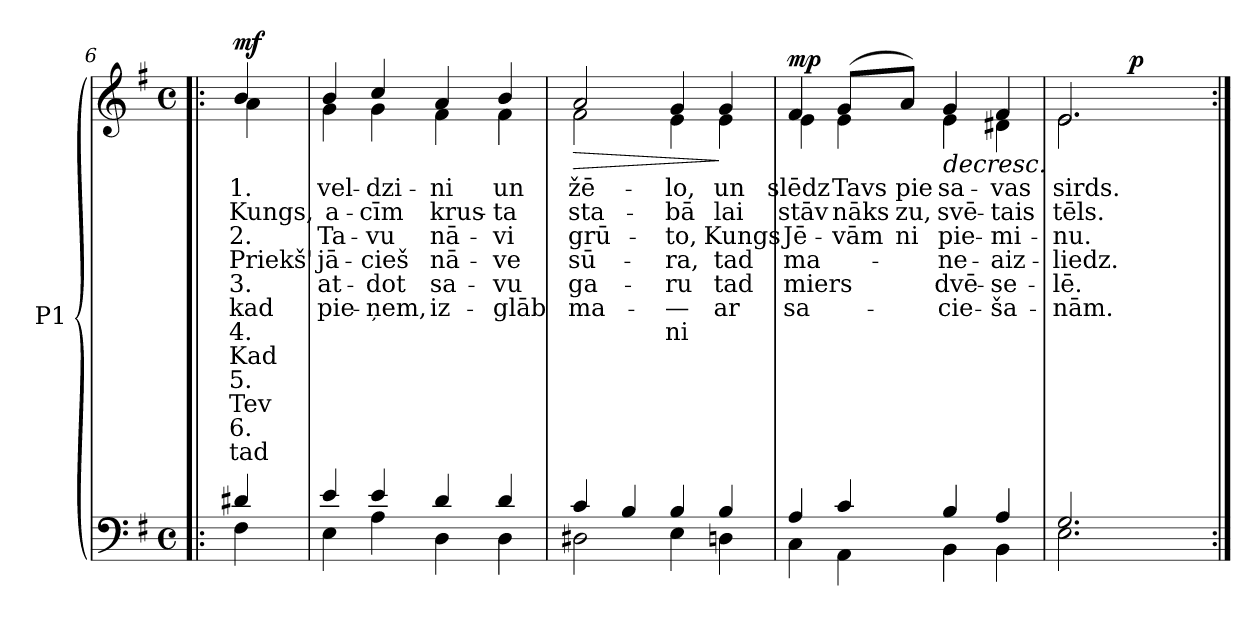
**kern	**kern	**text	**text	**text	**text	**text	**text	**text	**text	**text	**text	**text	**text	**dynam
*part1	*part1	*part1	*part1	*part1	*part1	*part1	*part1	*part1	*part1	*part1	*part1	*part1	*part1	*part1
*staff2	*staff1	*staff1	*staff1	*staff1	*staff1	*staff1	*staff1	*staff1	*staff1	*staff1	*staff1	*staff1	*staff1	*staff1/2
*I"P1	*	*	*	*	*	*	*	*	*	*	*	*	*	*
!!LO:LB:g=z
*clefF4	*clefG2	*	*	*	*	*	*	*	*	*	*	*	*	*
*k[f#]	*k[f#]	*	*	*	*	*	*	*	*	*	*	*	*	*
*G:	*G:	*	*	*	*	*	*	*	*	*	*	*	*	*
*M4/4	*M4/4	*	*	*	*	*	*	*	*	*	*	*	*	*
*met(c)	*met(c)	*	*	*	*	*	*	*	*	*	*	*	*	*
=6!|:	=6!|:	=6!|:	=6!|:	=6!|:	=6!|:	=6!|:	=6!|:	=6!|:	=6!|:	=6!|:	=6!|:	=6!|:	=6!|:	=6!|:
*^	*	*	*	*	*	*	*	*	*	*	*	*	*	*
!	!	!	!LO:LY:b:color=#000000	!LO:LY:b:color=#000000	!LO:LY:b:color=#000000	!LO:LY:b:color=#000000	!LO:LY:b:color=#000000	!LO:LY:b:color=#000000	!LO:LY:b:color=#000000	!LO:LY:b:color=#000000	!LO:LY:b:color=#000000	!LO:LY:b:color=#000000	!LO:LY:b:color=#000000	!LO:LY:b:color=#000000	!
*	*	*^	*	*	*	*	*	*	*	*	*	*	*	*	*
4d#Xi/	4F#i\	4bi/	4ai\	1.	Kungs,	2.	Priekš'	3.	kad	4.	Kad	5.	Tev	6.	tad	mf
=7	=7	=7	=7	=7	=7	=7	=7	=7	=7	=7	=7	=7	=7	=7	=7	=7
!	!	!	!	!LO:LY:b:color=#000000	!LO:LY:b:color=#000000	!LO:LY:b:color=#000000	!LO:LY:b:color=#000000	!LO:LY:b:color=#000000	!LO:LY:b:color=#000000	!	!	!	!	!	!	!
4ei/	4Ei\	4bi/	4gi\	vel-	a-	Ta-	jā-	at-	pie-	.	.	.	.	.	.	.
!	!	!	!	!LO:LY:b:color=#000000	!LO:LY:b:color=#000000	!LO:LY:b:color=#000000	!LO:LY:b:color=#000000	!LO:LY:b:color=#000000	!LO:LY:b:color=#000000	!	!	!	!	!	!	!
4ei/	4Ai\	4cci/	4gi\	-dzi-	-cīm	-vu	-cieš	-dot	-ņem,	.	.	.	.	.	.	.
!	!	!	!	!LO:LY:b:color=#000000	!LO:LY:b:color=#000000	!LO:LY:b:color=#000000	!LO:LY:b:color=#000000	!LO:LY:b:color=#000000	!LO:LY:b:color=#000000	!	!	!	!	!	!	!
4di/	4Di\	4ai/	4f#i\	-ni	krus-	nā-	nā-	sa-	iz-	.	.	.	.	.	.	.
!	!	!	!	!LO:LY:b:color=#000000	!LO:LY:b:color=#000000	!LO:LY:b:color=#000000	!LO:LY:b:color=#000000	!LO:LY:b:color=#000000	!LO:LY:b:color=#000000	!	!	!	!	!	!	!
4di/	4Di\	4bi/	4f#i\	un	-ta	-vi	-ve	-vu	-glāb	.	.	.	.	.	.	.
=8	=8	=8	=8	=8	=8	=8	=8	=8	=8	=8	=8	=8	=8	=8	=8	=8
!	!	!	!	!LO:LY:b:color=#000000	!LO:LY:b:color=#000000	!LO:LY:b:color=#000000	!LO:LY:b:color=#000000	!LO:LY:b:color=#000000	!LO:LY:b:color=#000000	!	!	!	!	!	!	!LO:HP:b
4ci/	2D#Xi\	2ai/	2f#i\	žē-	sta-	grū-	sū-	ga-	ma-	.	.	.	.	.	.	>
4Bi/	.	.	.	.	.	.	.	.	.	.	.	.	.	.	.	.
!	!	!	!	!LO:LY:b:color=#000000	!LO:LY:b:color=#000000	!LO:LY:b:color=#000000	!LO:LY:b:color=#000000	!LO:LY:b:color=#000000	!LO:LY:b:color=#000000	!LO:LY:b:color=#000000	!	!	!	!	!	!
4Bi/	4Ei\	4gi/	4ei\	-lo,	-bā	-to,	-ra,	-ru	—	-ni	.	.	.	.	.	.
!	!	!	!	!LO:LY:b:color=#000000	!LO:LY:b:color=#000000	!LO:LY:b:color=#000000	!LO:LY:b:color=#000000	!LO:LY:b:color=#000000	!LO:LY:b:color=#000000	!	!	!	!	!	!	!
4Bi/	4Dni\	4gi/	4ei\	un	lai	Kungs	tad	tad	ar	.	.	.	.	.	.	]
=9	=9	=9	=9	=9	=9	=9	=9	=9	=9	=9	=9	=9	=9	=9	=9	=9
!	!	!	!	!LO:LY:b:color=#000000	!LO:LY:b:color=#000000	!LO:LY:b:color=#000000	!LO:LY:b:color=#000000	!LO:LY:b:color=#000000	!LO:LY:b:color=#000000	!	!	!	!	!	!	!
4Ai/	4Ci\	4f#i/	4ei\	slēdz	stāv	Jē-	ma-	miers	sa-	.	.	.	.	.	.	mp
!	!	!	!	!LO:LY:b:color=#000000	!LO:LY:b:color=#000000	!LO:LY:b:color=#000000	!	!	!	!	!	!	!	!	!	!
4ci/	4AAi\	(8gi/L	4ei\	Tavs	nāks	-vām	.	.	.	.	.	.	.	.	.	.
!	!	!	!	!LO:LY:b:color=#000000	!LO:LY:b:color=#000000	!LO:LY:b:color=#000000	!	!	!	!	!	!	!	!	!	!
.	.	8ai/J)	.	pie	-zu,	-ni	.	.	.	.	.	.	.	.	.	.
!	!	!	!	!LO:LY:b:color=#000000	!LO:LY:b:color=#000000	!LO:LY:b:color=#000000	!LO:LY:b:color=#000000	!LO:LY:b:color=#000000	!LO:LY:b:color=#000000	!	!	!	!	!	!	!LO:HP:b
4Bi/	4BBi\	4gi/	4ei\	sa-	svē-	pie-	ne-	dvē-	cie-	.	.	.	.	.	.	>
!	!	!	!	!LO:LY:b:color=#000000	!LO:LY:b:color=#000000	!LO:LY:b:color=#000000	!LO:LY:b:color=#000000	!LO:LY:b:color=#000000	!LO:LY:b:color=#000000	!	!	!	!	!	!	!
4Ai/	4BBi\	4f#i/	4d#Xi\	-vas	-tais	-mi-	-aiz-	-se-	-ša-	.	.	.	.	.	.	.
*	*	*v	*v	*	*	*	*	*	*	*	*	*	*	*	*	*
=10	=10	=10	=10	=10	=10	=10	=10	=10	=10	=10	=10	=10	=10	=10	=10
*	*	*^	*	*	*	*	*	*	*	*	*	*	*	*	*
!	!	!	!	!LO:LY:b:color=#000000	!LO:LY:b:color=#000000	!LO:LY:b:color=#000000	!LO:LY:b:color=#000000	!LO:LY:b:color=#000000	!LO:LY:b:color=#000000	!	!	!	!	!	!	!
*	*	*	*^	*	*	*	*	*	*	*	*	*	*	*	*	*
2.Gi/	2.Ei\	2.ei/	2.ei\	8ryy	sirds.	tēls.	-nu.	-liedz.	-lē.	-nām.	.	.	.	.	.	.	.
.	.	.	.	16ryy	.	.	.	.	.	.	.	.	.	.	.	.	.
.	.	.	.	32ryy	.	.	.	.	.	.	.	.	.	.	.	.	.
.	.	.	.	256.ryy	.	.	.	.	.	.	.	.	.	.	.	.	.
.	.	.	.	2ryy	.	.	.	.	.	.	.	.	.	.	.	.	p
.	.	.	.	64ryy	.	.	.	.	.	.	.	.	.	.	.	.	.
.	.	.	.	128ryy	.	.	.	.	.	.	.	.	.	.	.	.	.
.	.	.	.	512ryy	.	.	.	.	.	.	.	.	.	.	.	.	.
*v	*v	*	*	*	*	*	*	*	*	*	*	*	*	*	*	*	*
.	.	.	.	.	.	.	.	.	.	.	.	.	.	.	.	]
*	*v	*v	*v	*	*	*	*	*	*	*	*	*	*	*	*	*
=:|!	=:|!	=:|!	=:|!	=:|!	=:|!	=:|!	=:|!	=:|!	=:|!	=:|!	=:|!	=:|!	=:|!	=:|!
*-	*-	*-	*-	*-	*-	*-	*-	*-	*-	*-	*-	*-	*-	*-
